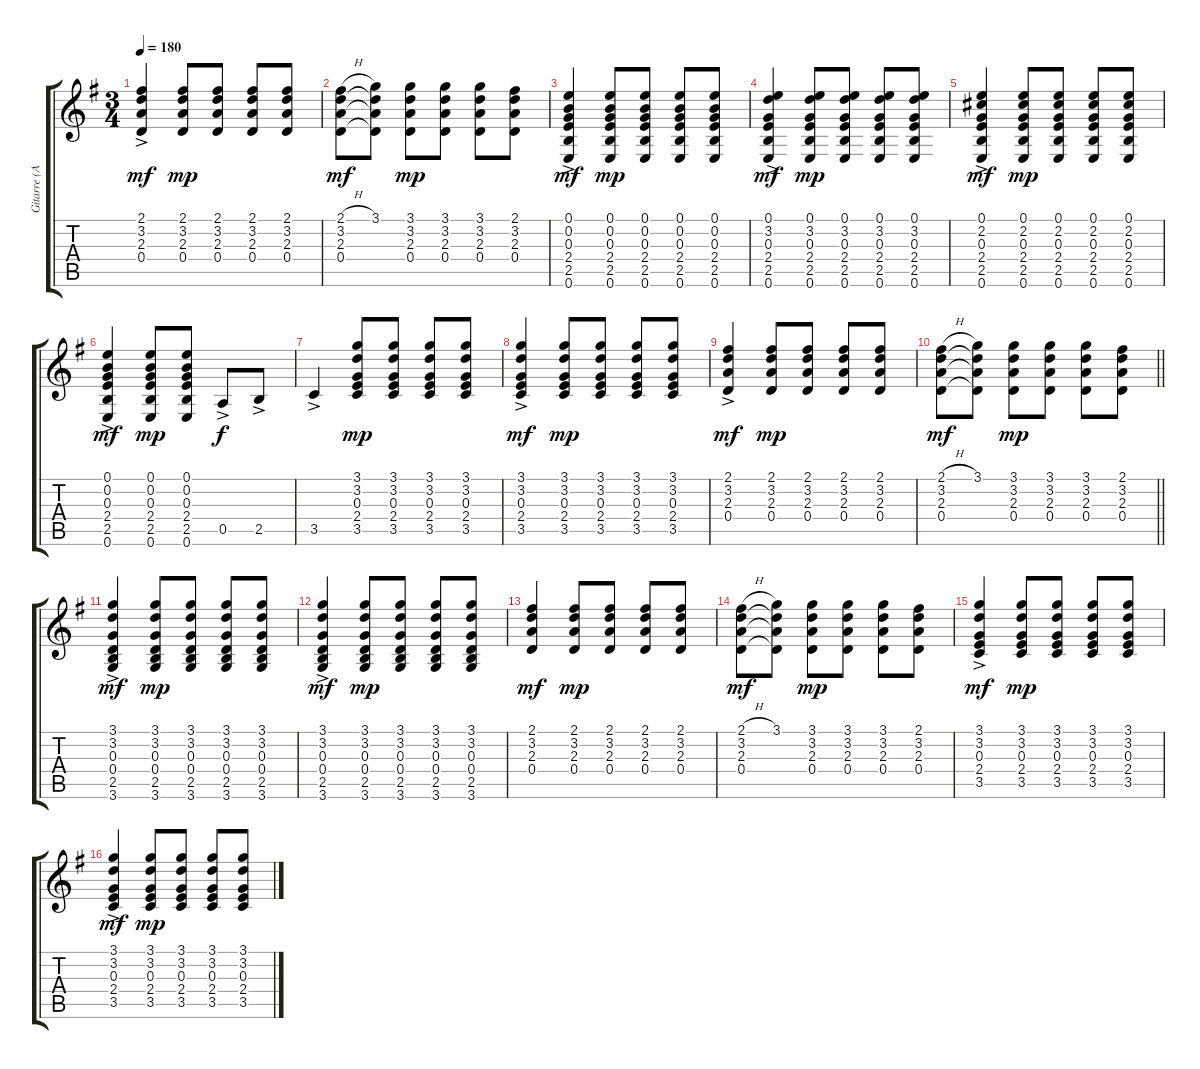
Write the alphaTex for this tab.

\track ("Gitarre (Akustisch / Rhytmus)" "Gitarre (A") {instrument acousticguitarsteel bank 25}
\staff {score tabs}
\tuning (E4 B3 G3 D3 A2 E2) {hide}
\ts (3 4)
\tempo 180
\clef g2
\ks eminor
(2.1{ac} 3.2{ac} 2.3{ac} 0.4{ac}).4{dy mf} (2.1 3.2 2.3 0.4).8{dy mp} (2.1 3.2 2.3 0.4).8 (2.1 3.2 2.3 0.4).8 (2.1 3.2 2.3 0.4).8 |
(2.1{h} 3.2 2.3 0.4).8{dy mf} (3.1 3.2{t} 2.3{t} 0.4{t}).8{beam split} (3.1 3.2 2.3 0.4).8{dy mp} (3.1 3.2 2.3 0.4).8{beam split} (3.1 3.2 2.3 0.4).8 (2.1 3.2 2.3 0.4).8 |
(0.1{ac} 0.2{ac} 0.3{ac} 2.4{ac} 2.5{ac} 0.6{ac}).4{dy mf} (0.1 0.2 0.3 2.4 2.5 0.6).8{dy mp} (0.1 0.2 0.3 2.4 2.5 0.6).8 (0.1 0.2 0.3 2.4 2.5 0.6).8 (0.1 0.2 0.3 2.4 2.5 0.6).8 |
(0.1{ac} 3.2{ac} 0.3{ac} 2.4{ac} 2.5{ac} 0.6{ac}).4{dy mf} (0.1 3.2 0.3 2.4 2.5 0.6).8{dy mp} (0.1 3.2 0.3 2.4 2.5 0.6).8 (0.1 3.2 0.3 2.4 2.5 0.6).8 (0.1 3.2 0.3 2.4 2.5 0.6).8 |
(0.1{ac} 2.2{ac} 0.3{ac} 2.4{ac} 2.5{ac} 0.6{ac}).4{dy mf} (0.1 2.2 0.3 2.4 2.5 0.6).8{dy mp} (0.1 2.2 0.3 2.4 2.5 0.6).8 (0.1 2.2 0.3 2.4 2.5 0.6).8 (0.1 2.2 0.3 2.4 2.5 0.6).8 |
(0.1{ac} 0.2{ac} 0.3{ac} 2.4{ac} 2.5{ac} 0.6{ac}).4{dy mf} (0.1 0.2 0.3 2.4 2.5 0.6).8{dy mp} (0.1 0.2 0.3 2.4 2.5 0.6).8 0.5{ac}.8{dy f} 2.5{ac}.8 |
3.5{ac}.4 (3.1 3.2 0.3 2.4 3.5).8{dy mp} (3.1 3.2 0.3 2.4 3.5).8 (3.1 3.2 0.3 2.4 3.5).8 (3.1 3.2 0.3 2.4 3.5).8 |
(3.1{ac} 3.2{ac} 0.3{ac} 2.4{ac} 3.5{ac}).4{dy mf} (3.1 3.2 0.3 2.4 3.5).8{dy mp} (3.1 3.2 0.3 2.4 3.5).8 (3.1 3.2 0.3 2.4 3.5).8 (3.1 3.2 0.3 2.4 3.5).8 |
(2.1{ac} 3.2{ac} 2.3{ac} 0.4{ac}).4{dy mf} (2.1 3.2 2.3 0.4).8{dy mp} (2.1 3.2 2.3 0.4).8 (2.1 3.2 2.3 0.4).8 (2.1 3.2 2.3 0.4).8 |
\barLineRight lightlight
(2.1{h} 3.2 2.3 0.4).8{dy mf} (3.1 3.2{t} 2.3{t} 0.4{t}).8{beam split} (3.1 3.2 2.3 0.4).8{dy mp} (3.1 3.2 2.3 0.4).8{beam split} (3.1 3.2 2.3 0.4).8 (2.1 3.2 2.3 0.4).8 |
(3.1{ac} 3.2{ac} 0.3{ac} 0.4{ac} 2.5{ac} 3.6{ac}).4{dy mf volume 10 balance 8} (3.1 3.2 0.3 0.4 2.5 3.6).8{dy mp} (3.1 3.2 0.3 0.4 2.5 3.6).8 (3.1 3.2 0.3 0.4 2.5 3.6).8 (3.1 3.2 0.3 0.4 2.5 3.6).8 |
(3.1{ac} 3.2{ac} 0.3{ac} 0.4{ac} 2.5{ac} 3.6{ac}).4{dy mf} (3.1 3.2 0.3 0.4 2.5 3.6).8{dy mp} (3.1 3.2 0.3 0.4 2.5 3.6).8 (3.1 3.2 0.3 0.4 2.5 3.6).8 (3.1 3.2 0.3 0.4 2.5 3.6).8 |
(2.1 3.2 2.3 0.4).4{dy mf} (2.1 3.2 2.3 0.4).8{dy mp} (2.1 3.2 2.3 0.4).8 (2.1 3.2 2.3 0.4).8 (2.1 3.2 2.3 0.4).8 |
(2.1{h} 3.2 2.3 0.4).8{dy mf} (3.1 3.2{t} 2.3{t} 0.4{t}).8{beam split} (3.1 3.2 2.3 0.4).8{dy mp} (3.1 3.2 2.3 0.4).8{beam split} (3.1 3.2 2.3 0.4).8 (2.1 3.2 2.3 0.4).8 |
(3.1{ac} 3.2{ac} 0.3{ac} 2.4{ac} 3.5{ac}).4{dy mf} (3.1 3.2 0.3 2.4 3.5).8{dy mp} (3.1 3.2 0.3 2.4 3.5).8 (3.1 3.2 0.3 2.4 3.5).8 (3.1 3.2 0.3 2.4 3.5).8 |
(3.1{ac} 3.2{ac} 0.3{ac} 2.4{ac} 3.5{ac}).4{dy mf} (3.1 3.2 0.3 2.4 3.5).8{dy mp} (3.1 3.2 0.3 2.4 3.5).8 (3.1 3.2 0.3 2.4 3.5).8 (3.1 3.2 0.3 2.4 3.5).8
